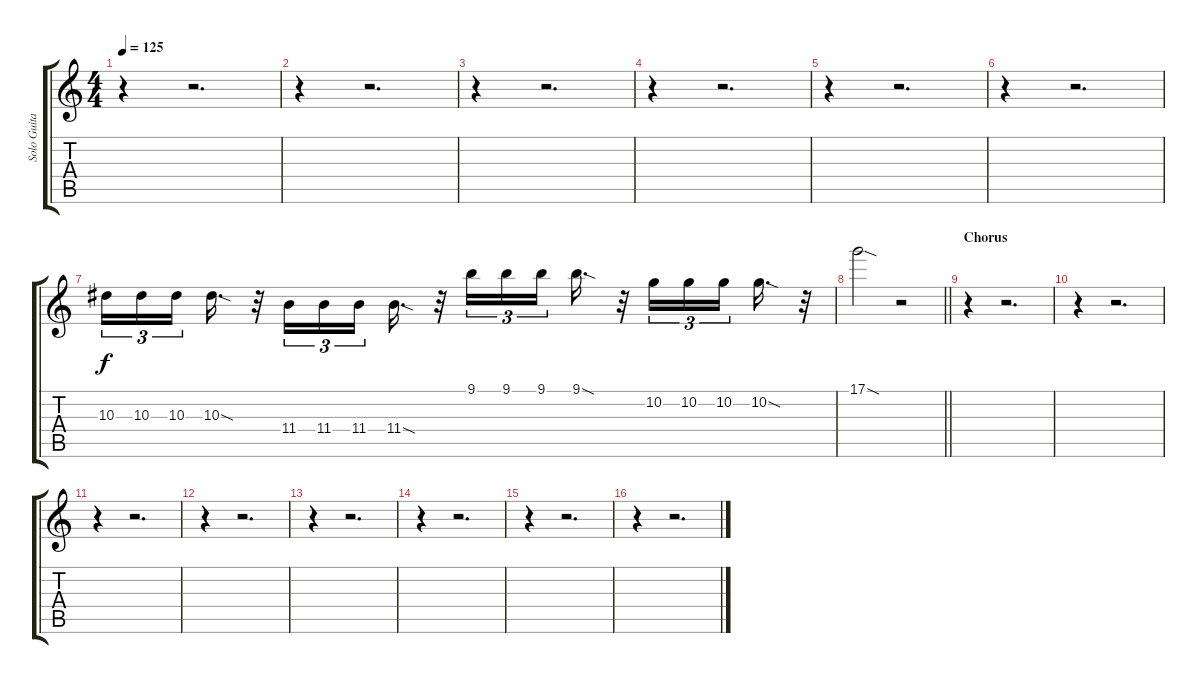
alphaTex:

\track ("Solo Guitar (Juha)" "Solo Guita") {instrument distortionguitar}
\staff {score tabs}
\tuning (D4 A3 F3 C3 G2 D2) {hide}
\ts (4 4)
\tempo 125
\clef g2
\ks c
r.4{dy f} r.2{d} |
r.4 r.2{d} |
r.4 r.2{d} |
r.4 r.2{d} |
r.4 r.2{d} |
r.4 r.2{d} |
10.3.16{tu (3 2)} 10.3.16{tu (3 2)} 10.3.16{tu (3 2)} 10.3{sod}.16{d} r.32 11.4.16{tu (3 2)} 11.4.16{tu (3 2)} 11.4.16{tu (3 2)} 11.4{sod}.16{d} r.32 9.1.16{tu (3 2)} 9.1.16{tu (3 2)} 9.1.16{tu (3 2)} 9.1{sod}.16{d} r.32 10.2.16{tu (3 2)} 10.2.16{tu (3 2)} 10.2.16{tu (3 2)} 10.2{sod}.16{d} r.32 |
\barLineRight lightlight
17.1{sod}.2 r.2 |
\section ("" "Chorus")
r.4 r.2{d} |
r.4 r.2{d} |
r.4 r.2{d} |
r.4 r.2{d} |
r.4 r.2{d} |
r.4 r.2{d} |
r.4 r.2{d} |
r.4 r.2{d}
